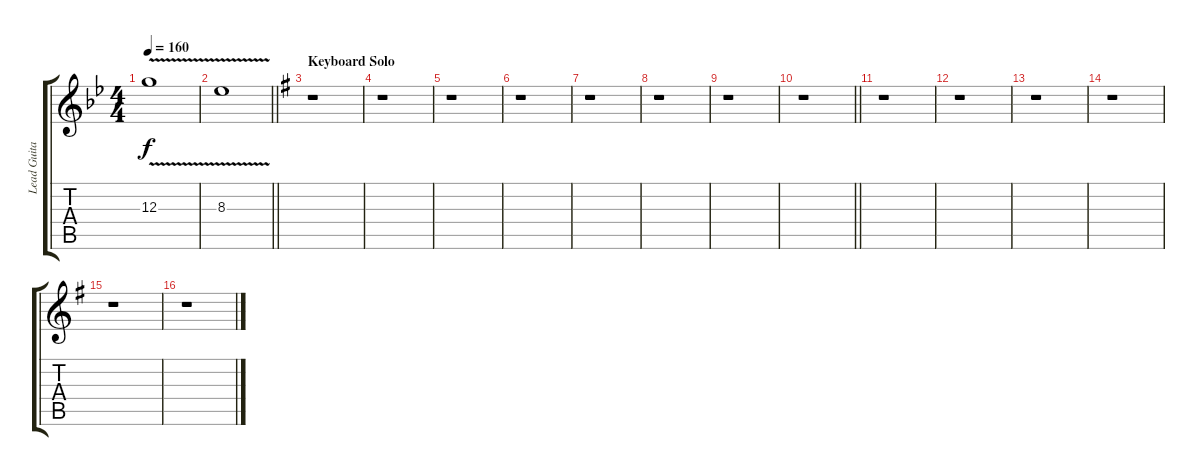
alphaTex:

\track ("Lead Guitar 1: Henrik Juhano" "Lead Guita") {instrument overdrivenguitar}
\staff {score tabs}
\tuning (E4 B3 G3 D3 A2 E2) {hide}
\ts (4 4)
\tempo 160
\clef g2
\ks gminor
12.3{v}.1{dy f} |
\barLineRight lightlight
8.3{v}.1 |
\section ("" "Keyboard Solo")
\ks eminor
r.1 |
r.1 |
r.1 |
r.1 |
r.1 |
r.1 |
r.1 |
\barLineRight lightlight
r.1 |
r.1 |
r.1 |
r.1 |
r.1 |
r.1 |
r.1
